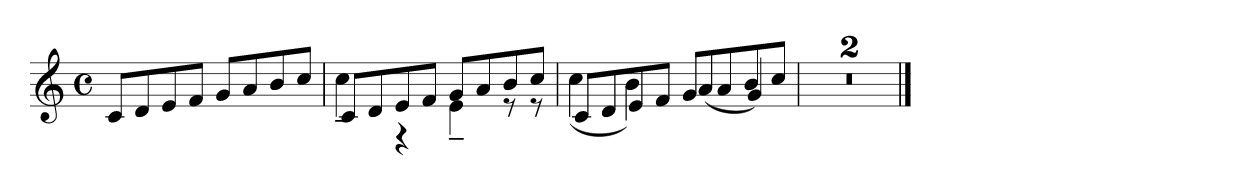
**kern
*part1
*staff1
!!LO:PB:g=z
*clefG2
*k[]
*C:
*M4/4
*met(c)
*MM180
=1
8ci/L
8di/
8ei/
8fi/J
8gi/L
8ai/
8bi/
8cci/J
=2
*^
8ci/L	4cc~i\
8di/	.
8ei/	4r
8fi/J	.
8gi/L	4e~i\
8ai/	.
8bi/	8r
8cci/J	8r
=3	=3
8ci/L	(4cci\
8di/	.
8ei/	4bi\)
8fi/J	.
8gi/L	(4ai/
8ai/	.
8bi/	4gi/)
8cci/J	.
*v	*v
=4
1r
=5
1r
==
*-
